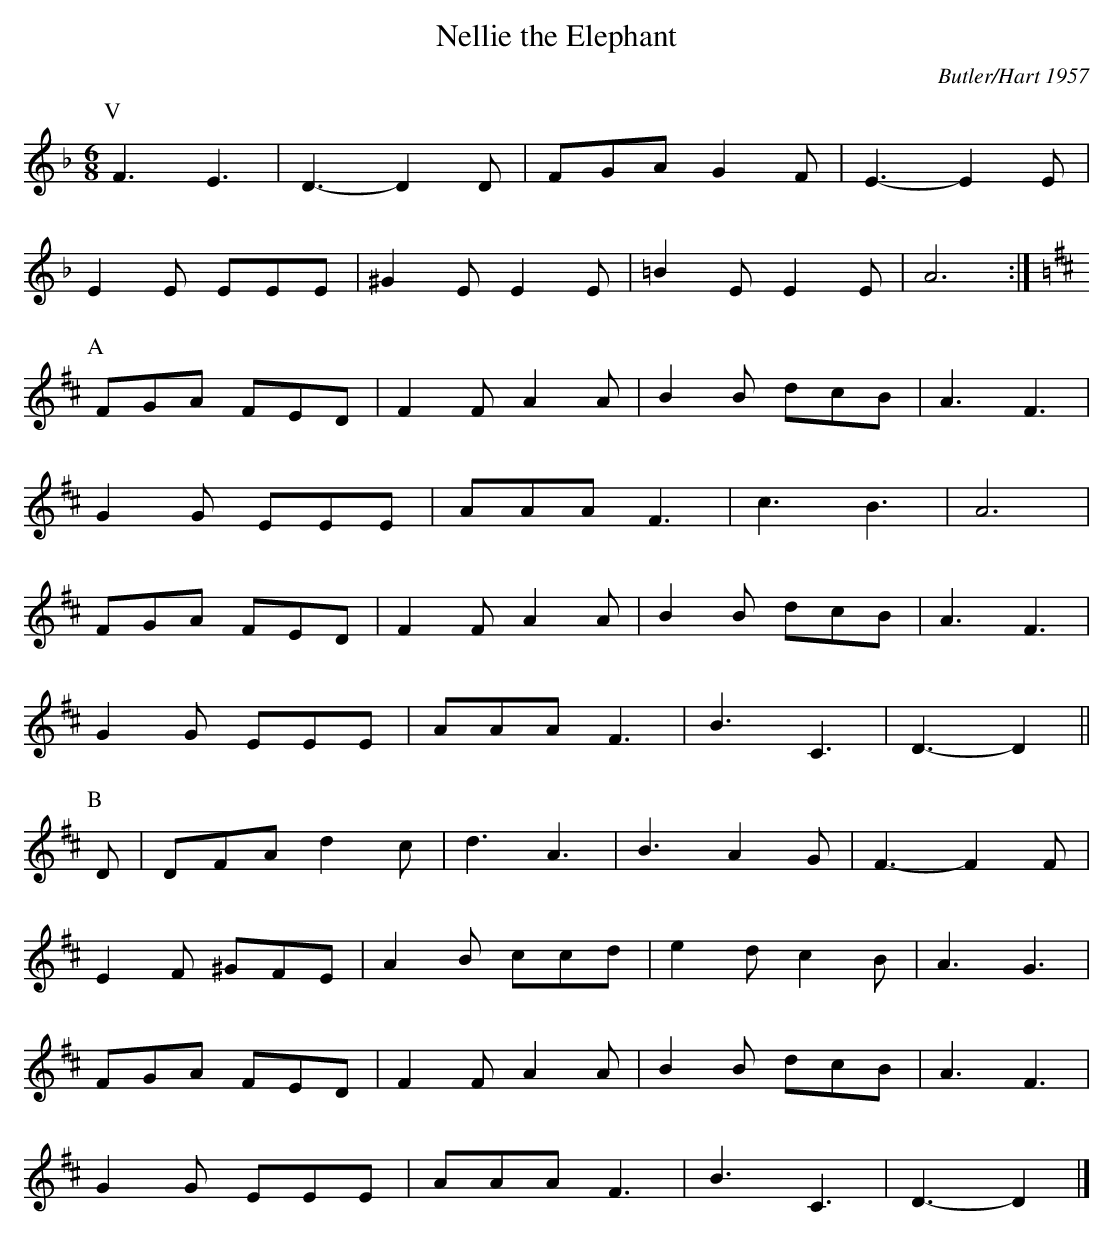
X:1
T:Nellie the Elephant
C:Butler/Hart 1957
M:6/8
K:Dm
P:V
F3 E3 | D3- D2D| FGA G2F|E3- E2E|
E2E EEE|^G2E E2E|=B2E E2E|A6 :|
K:D
P:A
FGA FED| F2F A2A| B2B dcB|A3 F3 |
G2G EEE| AAA F3 | c3 B3 |A6 |
FGA FED| F2F A2A| B2B dcB|A3 F3 |
G2G EEE| AAA F3 | B3 C3 |D3- D2||
P:B
D|\
DFA d2c| d3 A3 | B3 A2G|F3- F2F|
E2F ^GFE| A2B ccd |e2d c2B|A3 G3 |
FGA FED| F2F A2A| B2B dcB|A3 F3 |
G2G EEE| AAA F3 | B3 C3 |D3- D2|]
